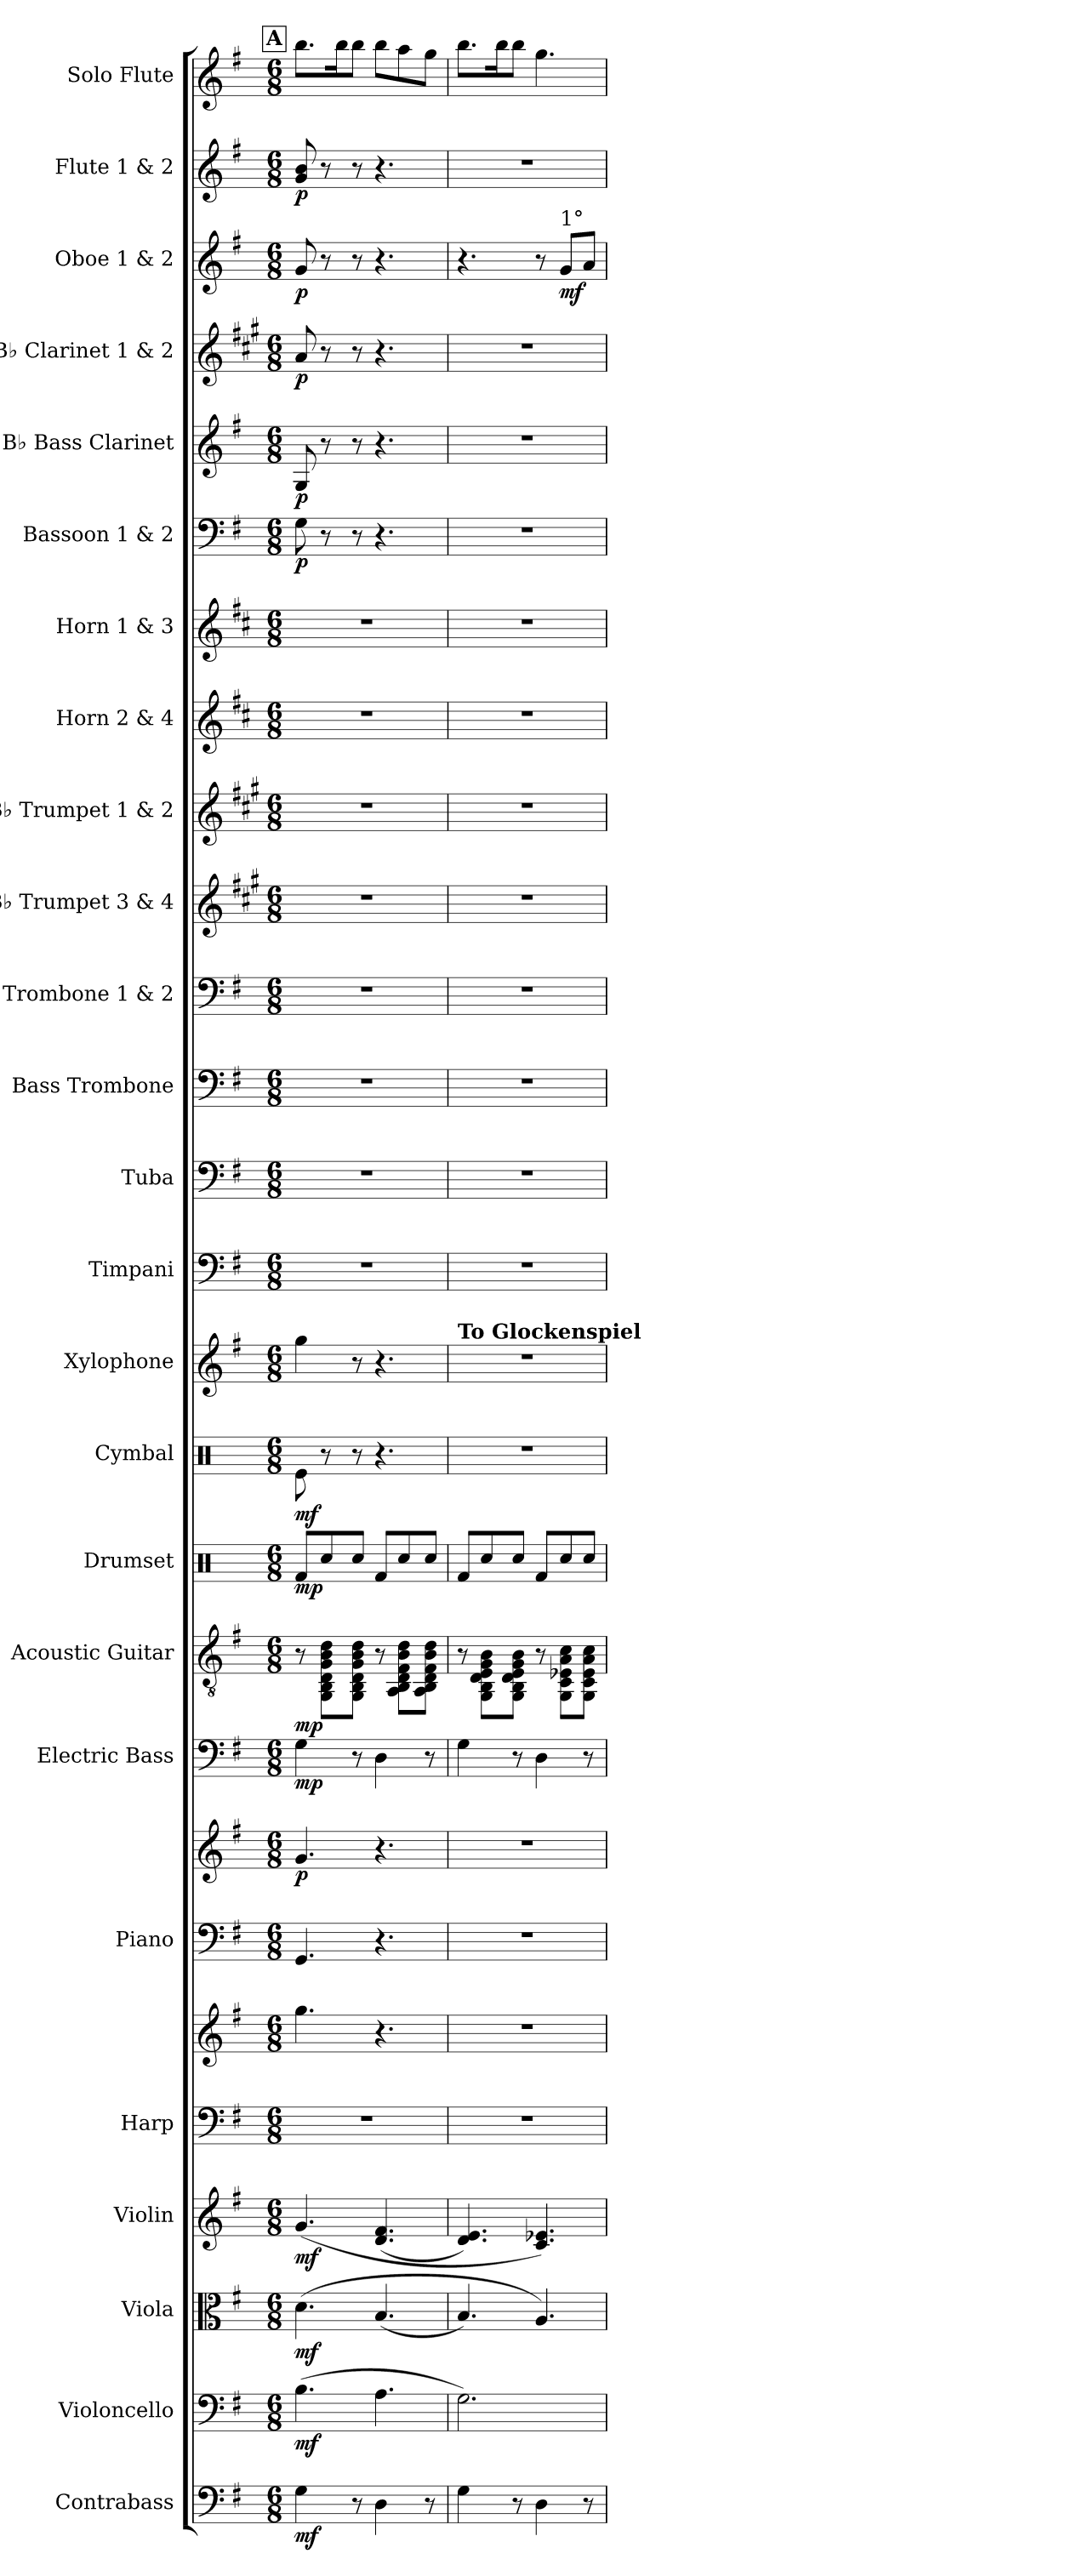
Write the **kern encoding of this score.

**kern	**dynam	**kern	**dynam	**kern	**dynam	**kern	**dynam	**kern	**kern	**kern	**kern	**dynam	**kern	**dynam	**kern	**dynam	**kern	**dynam	**kern	**dynam	**kern	**kern	**kern	**kern	**kern	**kern	**kern	**kern	**kern	**kern	**dynam	**kern	**dynam	**kern	**dynam	**kern	**dynam	**kern	**dynam	**kern
*part25	*part25	*part24	*part24	*part23	*part23	*part22	*part22	*part21	*part21	*part20	*part20	*part20	*part19	*part19	*part18	*part18	*part17	*part17	*part16	*part16	*part15	*part14	*part13	*part12	*part11	*part10	*part9	*part8	*part7	*part6	*part6	*part5	*part5	*part4	*part4	*part3	*part3	*part2	*part2	*part1
*staff27	*staff27	*staff26	*staff26	*staff25	*staff25	*staff24	*staff24	*staff23	*staff22	*staff21	*staff20	*staff20/21	*staff19	*staff19	*staff18	*staff18	*staff17	*staff17	*staff16	*staff16	*staff15	*staff14	*staff13	*staff12	*staff11	*staff10	*staff9	*staff8	*staff7	*staff6	*staff6	*staff5	*staff5	*staff4	*staff4	*staff3	*staff3	*staff2	*staff2	*staff1
*I"Contrabass	*	*I"Violoncello	*	*I"Viola	*	*I"Violin	*	*I"Harp	*	*I"Piano	*	*	*I"Electric Bass	*	*I"Acoustic Guitar	*	*I"Drumset	*	*I"Cymbal	*	*I"Xylophone	*I"Timpani	*I"Tuba	*I"Bass Trombone	*I"Trombone 1 &amp; 2	*I"B♭ Trumpet 3 &amp; 4	*I"B♭ Trumpet 1 &amp; 2	*I"Horn 2 &amp; 4	*I"Horn 1 &amp; 3	*I"Bassoon 1 &amp; 2	*	*I"B♭ Bass Clarinet	*	*I"B♭ Clarinet 1 &amp; 2	*	*I"Oboe 1 &amp; 2	*	*I"Flute 1 &amp; 2	*	*I"Solo Flute
*I'Cb.	*	*I'Vc.	*	*I'Vla.	*	*I'Vln.	*	*I'Hrp.	*	*I'Pno.	*	*	*I'El. B.	*	*I'Guit.	*	*I'D. Set	*	*I'Cym.	*	*I'Xyl.	*I'Timp.	*I'Tba.	*I'B. Tbn.	*I'Tbn. 1, 2	*I'B♭ Tpt. 3, 4	*I'B♭ Tpt. 1, 2	*I'Hn. 2, 4	*I'Hn. 1, 3	*I'Bsn. 1, 2	*	*I'B♭ B. Cl.	*	*I'B♭ Cl. 1, 2	*	*I'Ob. 1, 2	*	*I'Fl. 1, 2	*	*I'Solo
*clefF4	*	*clefF4	*	*clefC3	*	*clefG2	*	*clefF4	*clefG2	*clefF4	*clefG2	*	*clefF4	*	*clefGv2	*	*clefX	*	*clefX	*	*clefG2	*clefF4	*clefF4	*clefF4	*clefF4	*clefG2	*clefG2	*clefG2	*clefG2	*clefF4	*	*clefG2	*	*clefG2	*	*clefG2	*	*clefG2	*	*clefG2
*ITrd7c12	*	*	*	*	*	*	*	*	*	*	*	*	*ITrd7c12	*	*	*	*	*	*	*	*ITrd-7c-12	*	*	*	*	*ITrd1c2	*ITrd1c2	*ITrd4c7	*ITrd4c7	*	*	*ITrd8c14	*	*ITrd1c2	*	*	*	*	*	*
*k[f#]	*	*k[f#]	*	*k[f#]	*	*k[f#]	*	*k[f#]	*k[f#]	*k[f#]	*k[f#]	*	*k[f#]	*	*k[f#]	*	*k[]	*	*k[]	*	*k[f#]	*k[f#]	*k[f#]	*k[f#]	*k[f#]	*k[f#]	*k[f#]	*k[f#]	*k[f#]	*k[f#]	*	*k[f#]	*	*k[f#]	*	*k[f#]	*	*k[f#]	*	*k[f#]
*M6/8	*	*M6/8	*	*M6/8	*	*M6/8	*	*M6/8	*M6/8	*M6/8	*M6/8	*	*M6/8	*	*M6/8	*	*M6/8	*	*M6/8	*	*M6/8	*M6/8	*M6/8	*M6/8	*M6/8	*M6/8	*M6/8	*M6/8	*M6/8	*M6/8	*	*M6/8	*	*M6/8	*	*M6/8	*	*M6/8	*	*M6/8
!!LO:REH:place=s1:a:B:fs=14:t=A
=5	=5	=5	=5	=5	=5	=5	=5	=5	=5	=5	=5	=5	=5	=5	=5	=5	=5	=5	=5	=5	=5	=5	=5	=5	=5	=5	=5	=5	=5	=5	=5	=5	=5	=5	=5	=5	=5	=5	=5	=5
!	!LO:DY:b	!	!LO:DY:b	!	!LO:DY:b	!	!LO:DY:b	!	!	!	!	!LO:DY:b	!	!LO:DY:b	!	!LO:DY:b	!	!LO:DY:b	!	!LO:DY:b	!	!	!	!	!	!	!	!	!	!	!LO:DY:b	!	!LO:DY:b	!	!LO:DY:b	!	!LO:DY:b	!	!LO:DY:b	!
4GG\	mf	(>4.B\	mf	(>4.d\	mf	(<4.g/	mf	2.r	4.gg\	4.GG/	4.g/	p	4GG\	mp	8r	mp	8Rf/L	mp	8Re\	mf	4ggg\	2.r	2.r	2.r	2.r	2.r	2.r	2.r	2.r	8G\	p	8GG/	p	8g/	p	8g/	p	8g/ 8b/	p	8.bb\L
.	.	.	.	.	.	.	.	.	.	.	.	.	.	.	8GG\ 8BB\ 8D\ 8G\ 8B\ 8d\L	.	8Rcc/	.	8r	.	.	.	.	.	.	.	.	.	.	8r	.	8r	.	8r	.	8r	.	8r	.	.
.	.	.	.	.	.	.	.	.	.	.	.	.	.	.	.	.	.	.	.	.	.	.	.	.	.	.	.	.	.	.	.	.	.	.	.	.	.	.	.	16bb\K
8r	.	.	.	.	.	.	.	.	.	.	.	.	8r	.	8GG\ 8BB\ 8D\ 8G\ 8B\ 8d\J	.	8Rcc/J	.	8r	.	8r	.	.	.	.	.	.	.	.	8r	.	8r	.	8r	.	8r	.	8r	.	8bb\J
4DD\	.	4.A\	.	(<4.B/	.	(<4.d/ 4.f#/	.	.	4.r	4.r	4.r	.	4DD\	.	8r	.	8Rf/L	.	4.r	.	4.r	.	.	.	.	.	.	.	.	4.r	.	4.r	.	4.r	.	4.r	.	4.r	.	8bb\L
.	.	.	.	.	.	.	.	.	.	.	.	.	.	.	8AA\ 8BB\ 8D\ 8F#\ 8B\ 8d\L	.	8Rcc/	.	.	.	.	.	.	.	.	.	.	.	.	.	.	.	.	.	.	.	.	.	.	8aa\
8r	.	.	.	.	.	.	.	.	.	.	.	.	8r	.	8AA\ 8BB\ 8D\ 8F#\ 8B\ 8d\J	.	8Rcc/J	.	.	.	.	.	.	.	.	.	.	.	.	.	.	.	.	.	.	.	.	.	.	8gg\J
=6	=6	=6	=6	=6	=6	=6	=6	=6	=6	=6	=6	=6	=6	=6	=6	=6	=6	=6	=6	=6	=6	=6	=6	=6	=6	=6	=6	=6	=6	=6	=6	=6	=6	=6	=6	=6	=6	=6	=6	=6
!	!	!	!	!	!	!	!	!	!	!	!	!	!	!	!	!	!	!	!	!	!LO:TX:a:B:t=To Glockenspiel	!	!	!	!	!	!	!	!	!	!	!	!	!	!	!	!	!	!	!
4GG\	.	2.G\)	.	4.B/)	.	4.d/ 4.e/)	.	2.r	2.r	2.r	2.r	.	4GG\	.	8r	.	8Rf/L	.	2.r	.	2.r	2.r	2.r	2.r	2.r	2.r	2.r	2.r	2.r	2.r	.	2.r	.	2.r	.	4.r	.	2.r	.	8.bb\L
.	.	.	.	.	.	.	.	.	.	.	.	.	.	.	8GG\ 8BB\ 8D\ 8E\ 8G\ 8B\L	.	8Rcc/	.	.	.	.	.	.	.	.	.	.	.	.	.	.	.	.	.	.	.	.	.	.	.
.	.	.	.	.	.	.	.	.	.	.	.	.	.	.	.	.	.	.	.	.	.	.	.	.	.	.	.	.	.	.	.	.	.	.	.	.	.	.	.	16bb\K
8r	.	.	.	.	.	.	.	.	.	.	.	.	8r	.	8GG\ 8BB\ 8D\ 8E\ 8G\ 8B\J	.	8Rcc/J	.	.	.	.	.	.	.	.	.	.	.	.	.	.	.	.	.	.	.	.	.	.	8bb\J
4DD\	.	.	.	4.A/)	.	4.c/ 4.e-X/)	.	.	.	.	.	.	4DD\	.	8r	.	8Rf/L	.	.	.	.	.	.	.	.	.	.	.	.	.	.	.	.	.	.	8r	.	.	.	4.gg\
!	!	!	!	!	!	!	!	!	!	!	!	!	!	!	!	!	!	!	!	!	!	!	!	!	!	!	!	!	!	!	!	!	!	!	!	!LO:TX:a:t=1°	!	!	!	!
!	!	!	!	!	!	!	!	!	!	!	!	!	!	!	!	!	!	!	!	!	!	!	!	!	!	!	!	!	!	!	!	!	!	!	!	!	!LO:DY:b	!	!	!
.	.	.	.	.	.	.	.	.	.	.	.	.	.	.	8GG\ 8C\ 8E-X\ 8A\ 8c\L	.	8Rcc/	.	.	.	.	.	.	.	.	.	.	.	.	.	.	.	.	.	.	8g/L	mf	.	.	.
8r	.	.	.	.	.	.	.	.	.	.	.	.	8r	.	8GG\ 8C\ 8E-\ 8A\ 8c\J	.	8Rcc/J	.	.	.	.	.	.	.	.	.	.	.	.	.	.	.	.	.	.	8a/J	.	.	.	.
=	=	=	=	=	=	=	=	=	=	=	=	=	=	=	=	=	=	=	=	=	=	=	=	=	=	=	=	=	=	=	=	=	=	=	=	=	=	=	=	=
*-	*-	*-	*-	*-	*-	*-	*-	*-	*-	*-	*-	*-	*-	*-	*-	*-	*-	*-	*-	*-	*-	*-	*-	*-	*-	*-	*-	*-	*-	*-	*-	*-	*-	*-	*-	*-	*-	*-	*-	*-
